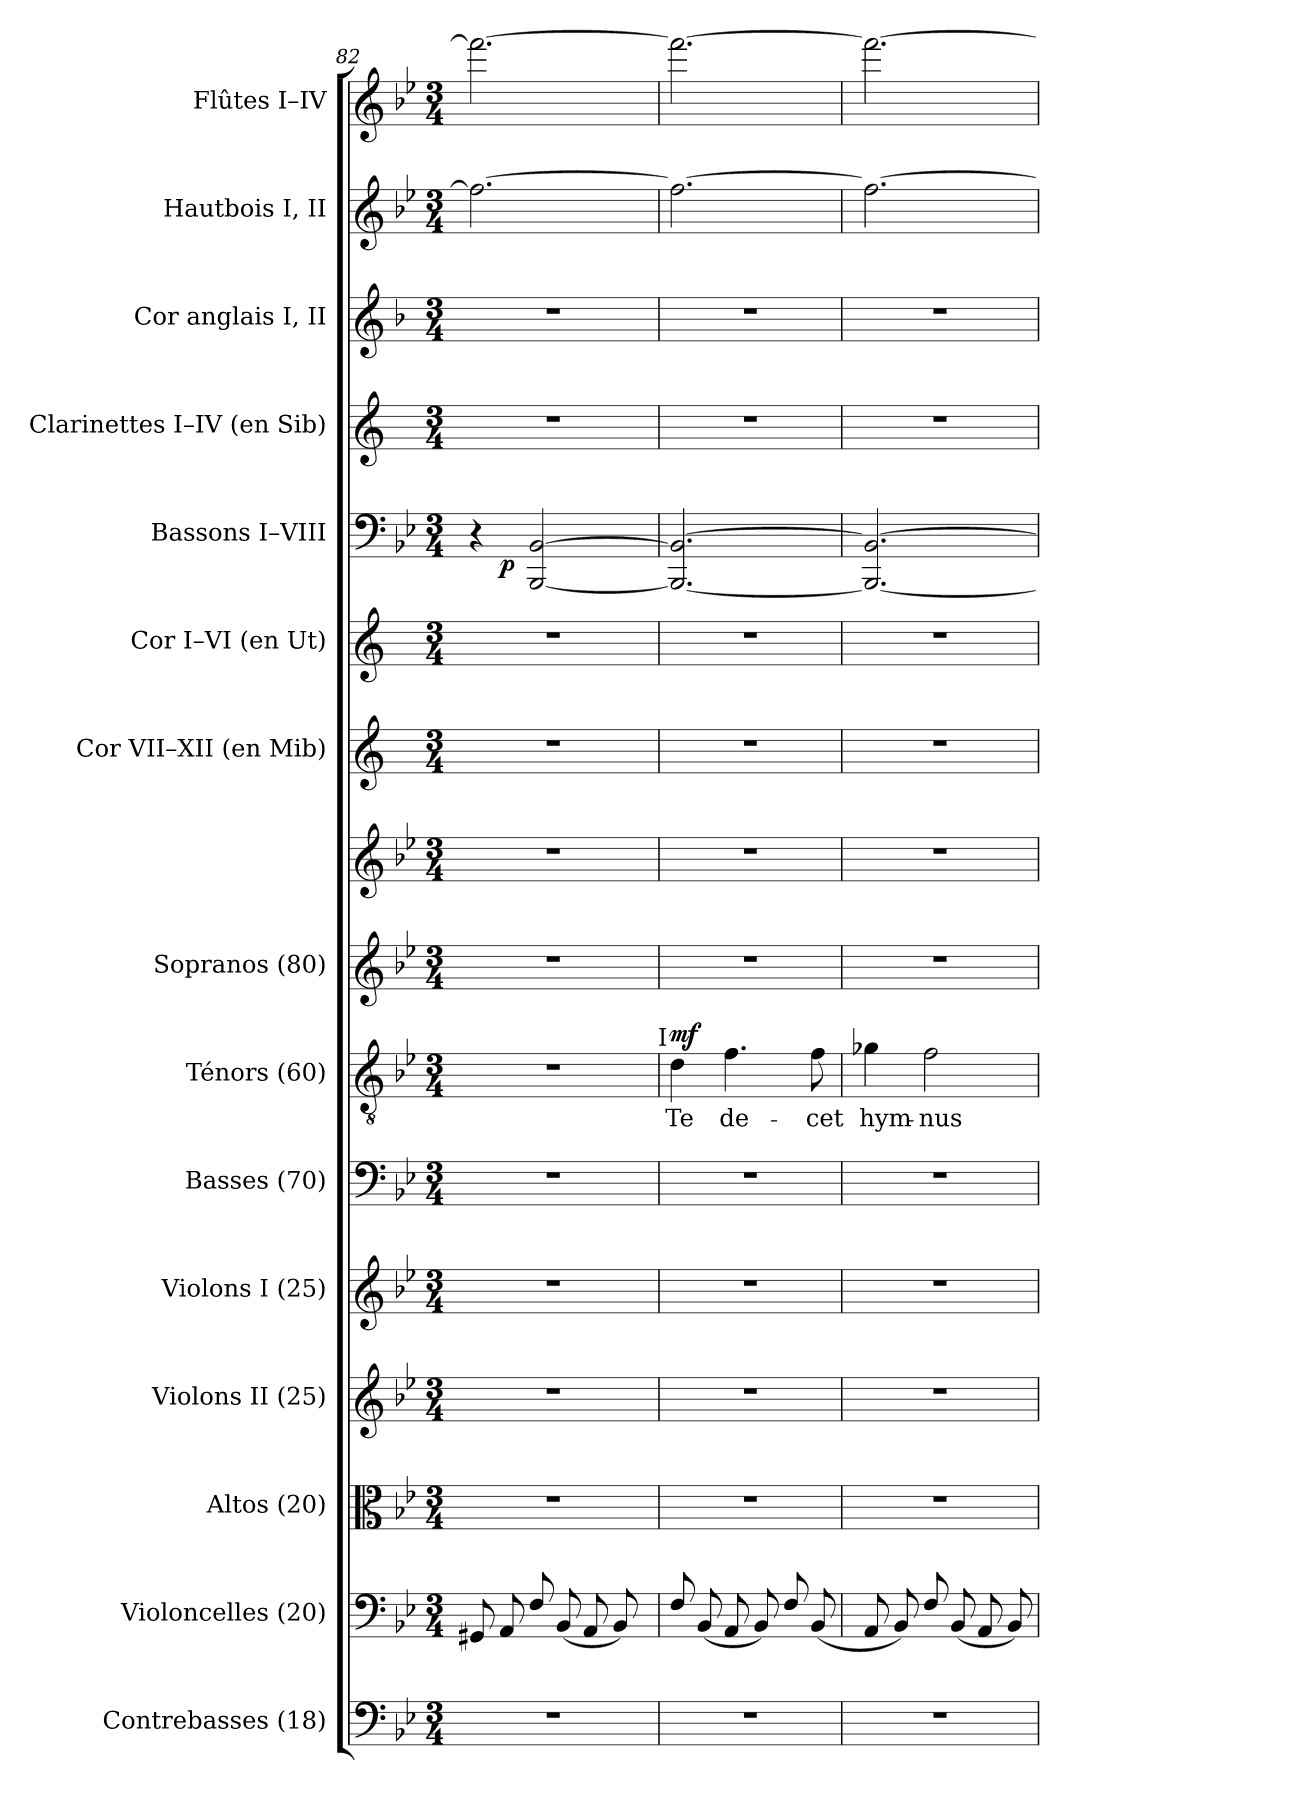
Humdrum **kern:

**kern	**kern	**kern	**kern	**kern	**kern	**kern	**text	**dynam	**kern	**kern	**kern	**kern	**kern	**dynam	**kern	**kern	**kern	**kern
*part15	*part14	*part13	*part12	*part11	*part10	*part9	*part9	*part9	*part8	*part8	*part7	*part6	*part5	*part5	*part4	*part3	*part2	*part1
*staff16	*staff15	*staff14	*staff13	*staff12	*staff11	*staff10	*staff10	*staff10	*staff9	*staff8	*staff7	*staff6	*staff5	*staff5	*staff4	*staff3	*staff2	*staff1
*I"Contrebasses (18)	*I"Violoncelles (20)	*I"Altos (20)	*I"Violons II (25)	*I"Violons I (25)	*I"Basses (70)	*I"Ténors (60)	*	*	*I"Sopranos (80)	*	*I"Cor VII–XII (en Mib)	*I"Cor I–VI (en Ut)	*I"Bassons I–VIII	*	*I"Clarinettes I–IV (en Sib)	*I"Cor anglais I, II	*I"Hautbois I, II	*I"Flûtes I–IV
*I'Cb.	*I'Vlles	*I'Altos	*I'Vns II	*I'Vns I	*I'Basses	*I'Tén.	*	*	*I'Sopr.	*	*I'Cor (Mib)	*I'Cor (Ut)	*I'Bns	*	*I'Cl. (Sib)	*I'C. a.	*I'Hb.	*I'Fl.
*clefF4	*clefF4	*clefC3	*clefG2	*clefG2	*clefF4	*clefGv2	*	*	*clefG2	*clefG2	*clefG2	*clefG2	*clefF4	*	*clefG2	*clefG2	*clefG2	*clefG2
*ITrd7c12	*	*	*	*	*	*ITrd7c12	*	*	*	*	*ITrd5c9	*ITrd7c12	*	*	*ITrd1c2	*ITrd4c7	*	*
*k[b-e-]	*k[b-e-]	*k[b-e-]	*k[b-e-]	*k[b-e-]	*k[b-e-]	*k[b-e-]	*	*	*k[b-e-]	*k[b-e-]	*k[b-e-a-]	*k[]	*k[b-e-]	*	*k[b-e-]	*k[b-e-]	*k[b-e-]	*k[b-e-]
*B-:	*B-:	*B-:	*B-:	*B-:	*B-:	*B-:	*	*	*B-:	*B-:	*E-:	*C:	*B-:	*	*B-:	*B-:	*B-:	*B-:
*M3/4	*M3/4	*M3/4	*M3/4	*M3/4	*M3/4	*M3/4	*	*	*M3/4	*M3/4	*M3/4	*M3/4	*M3/4	*	*M3/4	*M3/4	*M3/4	*M3/4
=82	=82	=82	=82	=82	=82	=82	=82	=82	=82	=82	=82	=82	=82	=82	=82	=82	=82	=82
!LO:N:vis=1	!	!LO:N:vis=1	!LO:N:vis=1	!LO:N:vis=1	!LO:N:vis=1	!LO:N:vis=1	!	!	!LO:N:vis=1	!LO:N:vis=1	!LO:N:vis=1	!LO:N:vis=1	!	!	!LO:N:vis=1	!LO:N:vis=1	!	!
*	*	*	*	*	*	*^	*	*	*	*	*	*	*^	*	*	*	*	*
2.r	8GG#Xi/	2.r	2.r	2.r	2.r	2.r	2ryy	.	.	2.r	2.r	2.r	2.r	4r	8ryy	.	2.r	2.r	2.ffi\_>	2.fffi\_>
.	8AAi/	.	.	.	.	.	.	.	.	.	.	.	.	.	2ryy	p	.	.	.	.
.	8Fi/	.	.	.	.	.	.	.	.	.	.	.	.	[<2BBB-i/ [>2BB-i	.	.	.	.	.	.
.	(8BB-i/	.	.	.	.	.	.	.	.	.	.	.	.	.	.	.	.	.	.	.
.	8AAi/	.	.	.	.	.	8ryy	.	.	.	.	.	.	.	.	.	.	.	.	.
.	8BB-i/)	.	.	.	.	.	16ryy	.	.	.	.	.	.	.	8ryy	.	.	.	.	.
.	.	.	.	.	.	.	32ryy	.	.	.	.	.	.	.	.	.	.	.	.	.
.	.	.	.	.	.	.	64ryy	.	.	.	.	.	.	.	.	.	.	.	.	.
.	.	.	.	.	.	.	128...ryy	.	.	.	.	.	.	.	.	.	.	.	.	.
!	!	!	!	!	!	!	!LO:TX:a:t=I	!	!	!	!	!	!	!	!	!	!	!	!	!
.	.	.	.	.	.	.	1024ryy	.	.	.	.	.	.	.	.	.	.	.	.	.
=83	=83	=83	=83	=83	=83	=83	=83	=83	=83	=83	=83	=83	=83	=83	=83	=83	=83	=83	=83	=83
!LO:N:vis=1	!	!LO:N:vis=1	!LO:N:vis=1	!LO:N:vis=1	!LO:N:vis=1	!	!	!	!	!	!	!	!	!	!	!	!	!	!	!
*	*	*	*	*	*	*v	*v	*	*	*	*	*	*	*v	*v	*	*	*	*	*
*	*	*	*	*	*	*^	*	*	*	*	*	*	*^	*	*	*	*	*
!	!	!	!	!	!	!	!	!LO:LY:b:color=#000000	!	!LO:N:vis=1	!LO:N:vis=1	!LO:N:vis=1	!LO:N:vis=1	!	!	!	!LO:N:vis=1	!LO:N:vis=1	!	!
*	*	*	*	*	*	*v	*v	*	*	*	*	*	*	*v	*v	*	*	*	*	*
2.r	8Fi/	2.r	2.r	2.r	2.r	4Di\	Te	mf	2.r	2.r	2.r	2.r	2.BBB-i/_< 2.BB-i_>	.	2.r	2.r	2.ffi\_>	2.fffi\_>
.	(8BB-i/	.	.	.	.	.	.	.	.	.	.	.	.	.	.	.	.	.
!	!	!	!	!	!	!	!LO:LY:b:color=#000000	!	!	!	!	!	!	!	!	!	!	!
.	8AAi/	.	.	.	.	4.Fi\	de-	.	.	.	.	.	.	.	.	.	.	.
.	8BB-i/)	.	.	.	.	.	.	.	.	.	.	.	.	.	.	.	.	.
.	8Fi/	.	.	.	.	.	.	.	.	.	.	.	.	.	.	.	.	.
!	!	!	!	!	!	!	!LO:LY:b:color=#000000	!	!	!	!	!	!	!	!	!	!	!
.	(8BB-i/	.	.	.	.	8Fi\	-cet	.	.	.	.	.	.	.	.	.	.	.
!!LO:PB:g=z
=84	=84	=84	=84	=84	=84	=84	=84	=84	=84	=84	=84	=84	=84	=84	=84	=84	=84	=84
!LO:N:vis=1	!	!LO:N:vis=1	!LO:N:vis=1	!LO:N:vis=1	!LO:N:vis=1	!	!	!	!	!	!	!	!	!	!	!	!	!
!	!	!	!	!	!	!	!LO:LY:b:color=#000000	!	!LO:N:vis=1	!LO:N:vis=1	!LO:N:vis=1	!LO:N:vis=1	!	!	!LO:N:vis=1	!LO:N:vis=1	!	!
2.r	8AAi/	2.r	2.r	2.r	2.r	4G-Xi\	hym-	.	2.r	2.r	2.r	2.r	2.BBB-i/_< 2.BB-i_>	.	2.r	2.r	2.ffi\_>	2.fffi\_>
.	8BB-i/)	.	.	.	.	.	.	.	.	.	.	.	.	.	.	.	.	.
!	!	!	!	!	!	!	!LO:LY:b:color=#000000	!	!	!	!	!	!	!	!	!	!	!
.	8Fi/	.	.	.	.	2Fi\	-nus	.	.	.	.	.	.	.	.	.	.	.
.	(8BB-i/	.	.	.	.	.	.	.	.	.	.	.	.	.	.	.	.	.
.	8AAi/	.	.	.	.	.	.	.	.	.	.	.	.	.	.	.	.	.
.	8BB-i/)	.	.	.	.	.	.	.	.	.	.	.	.	.	.	.	.	.
=	=	=	=	=	=	=	=	=	=	=	=	=	=	=	=	=	=	=
*-	*-	*-	*-	*-	*-	*-	*-	*-	*-	*-	*-	*-	*-	*-	*-	*-	*-	*-
